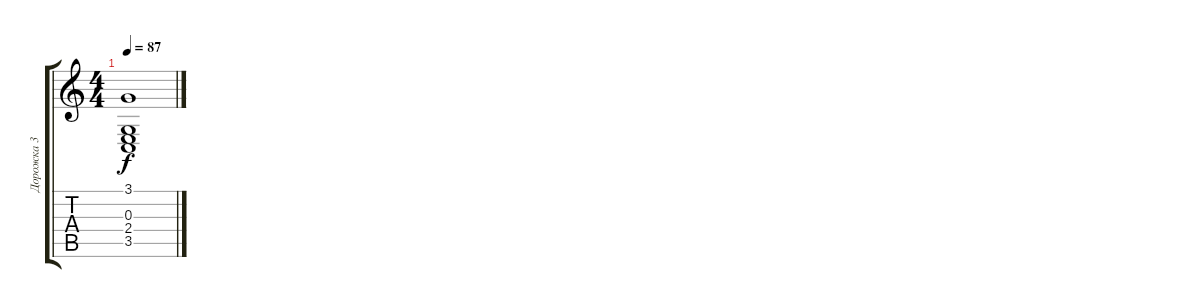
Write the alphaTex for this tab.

\track ("Дорожка 3" "Дорожка 3") {instrument pad8sweep}
\staff {score tabs}
\tuning (E4 B3 G3 D3 A2 E2) {hide}
\ts (4 4)
\tempo 87
\clef g2
\ks c
(3.1 0.3 2.4 3.5).1{dy f}
